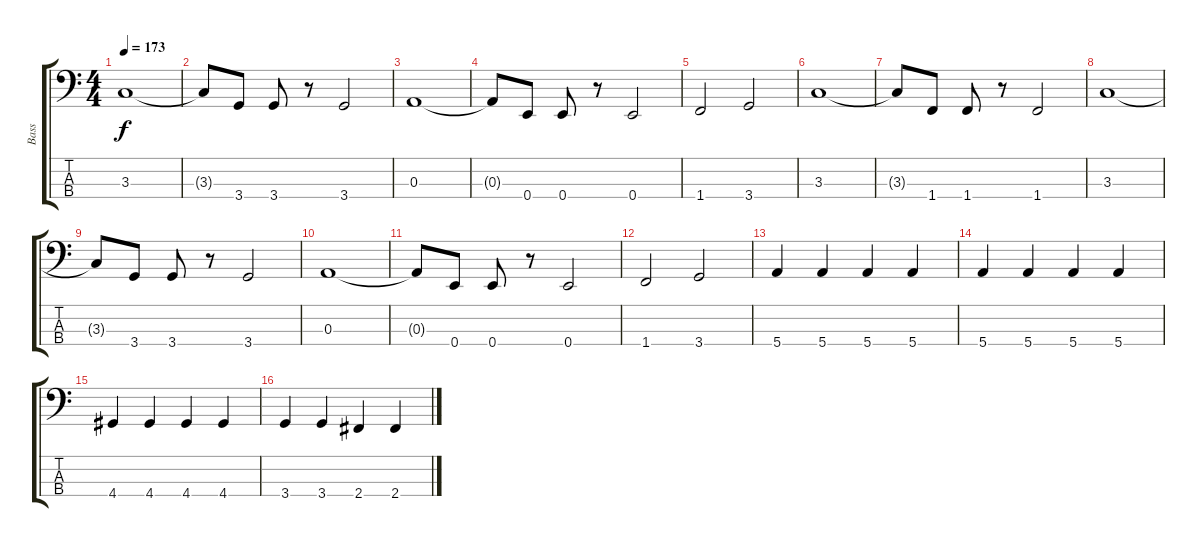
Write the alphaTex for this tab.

\track ("Bass" "Bass") {instrument electricbassfinger}
\staff {score tabs}
\tuning (G2 D2 A1 E1) {hide}
\ts (4 4)
\tempo 173
\clef f4
\ks c
3.3.1{dy f} |
3.3{t}.8 3.4.8 3.4.8 r.8 3.4.2 |
0.3.1 |
0.3{t}.8 0.4.8 0.4.8 r.8 0.4.2 |
1.4.2 3.4.2 |
3.3.1 |
3.3{t}.8 1.4.8 1.4.8 r.8 1.4.2 |
3.3.1 |
3.3{t}.8 3.4.8 3.4.8 r.8 3.4.2 |
0.3.1 |
0.3{t}.8 0.4.8 0.4.8 r.8 0.4.2 |
1.4.2 3.4.2 |
5.4.4 5.4.4 5.4.4 5.4.4 |
5.4.4 5.4.4 5.4.4 5.4.4 |
4.4.4 4.4.4 4.4.4 4.4.4 |
3.4.4 3.4.4 2.4.4 2.4.4
